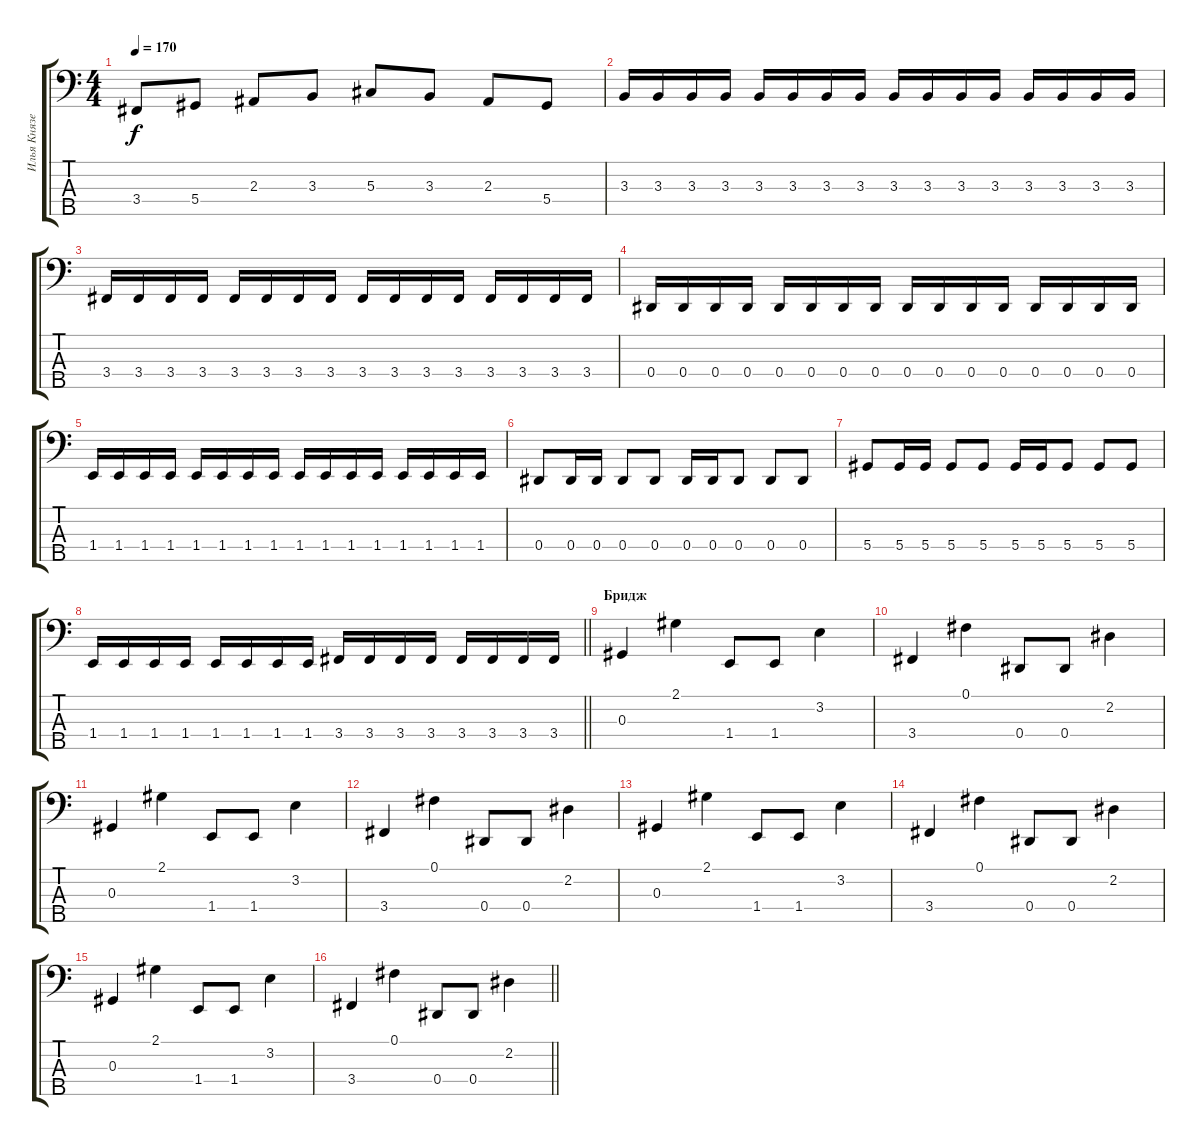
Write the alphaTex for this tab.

\track ("Илья Князев" "Илья Князе") {instrument electricbasspick}
\staff {score tabs}
\tuning (Gb2 Db2 Ab1 Eb1 Bb0) {hide}
\ts (4 4)
\tempo 170
\clef f4
\ks c
3.4.8{dy f} 5.4.8 2.3.8 3.3.8 5.3.8 3.3.8 2.3.8 5.4.8 |
3.3.16 3.3.16 3.3.16 3.3.16 3.3.16 3.3.16 3.3.16 3.3.16 3.3.16 3.3.16 3.3.16 3.3.16 3.3.16 3.3.16 3.3.16 3.3.16 |
3.4.16 3.4.16 3.4.16 3.4.16 3.4.16 3.4.16 3.4.16 3.4.16 3.4.16 3.4.16 3.4.16 3.4.16 3.4.16 3.4.16 3.4.16 3.4.16 |
0.4.16 0.4.16 0.4.16 0.4.16 0.4.16 0.4.16 0.4.16 0.4.16 0.4.16 0.4.16 0.4.16 0.4.16 0.4.16 0.4.16 0.4.16 0.4.16 |
1.4.16 1.4.16 1.4.16 1.4.16 1.4.16 1.4.16 1.4.16 1.4.16 1.4.16 1.4.16 1.4.16 1.4.16 1.4.16 1.4.16 1.4.16 1.4.16 |
0.4.8 0.4.16 0.4.16 0.4.8 0.4.8 0.4.16 0.4.16 0.4.8 0.4.8 0.4.8 |
5.4.8 5.4.16 5.4.16 5.4.8 5.4.8 5.4.16 5.4.16 5.4.8 5.4.8 5.4.8 |
\barLineRight lightlight
1.4.16 1.4.16 1.4.16 1.4.16 1.4.16 1.4.16 1.4.16 1.4.16 3.4.16 3.4.16 3.4.16 3.4.16 3.4.16 3.4.16 3.4.16 3.4.16 |
\section ("" "Бридж")
0.3.4 2.1.4 1.4.8 1.4.8 3.2.4 |
3.4.4 0.1.4 0.4.8 0.4.8 2.2.4 |
0.3.4 2.1.4 1.4.8 1.4.8 3.2.4 |
3.4.4 0.1.4 0.4.8 0.4.8 2.2.4 |
0.3.4 2.1.4 1.4.8 1.4.8 3.2.4 |
3.4.4 0.1.4 0.4.8 0.4.8 2.2.4 |
0.3.4 2.1.4 1.4.8 1.4.8 3.2.4 |
\barLineRight lightlight
3.4.4 0.1.4 0.4.8 0.4.8 2.2.4
